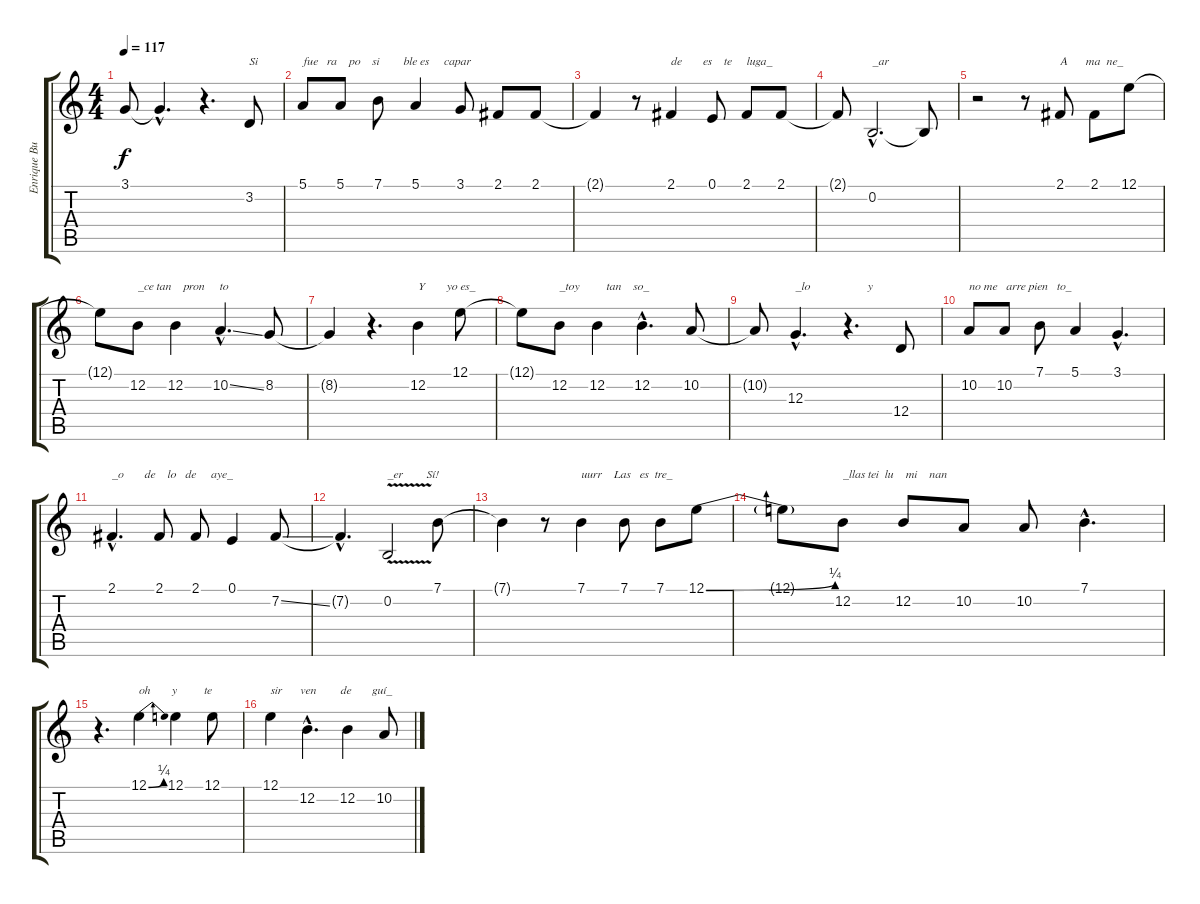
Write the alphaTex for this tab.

\track ("Enrique Bunbury - Voz" "Enrique Bu") {instrument synthbrass1}
\staff {score tabs}
\tuning (E4 B3 G3 D3 A2 E2) {hide}
\ts (4 4)
\tempo 117
\clef g2
\ks c
3.1{t}.8{dy f} 3.1{hac t}.4{d} r.4{d} 3.2.8{txt "Si"} |
5.1.8{txt "fue   ra    po    si        ble es     capar"} 5.1.8 7.1.8 5.1.4 3.1.8 2.1.8 2.1.8 |
2.1{t}.4 r.8 2.1.4{txt "de       es    te     luga_"} 0.1.8 2.1.8 2.1.8 |
2.1{t}.8 0.2{hac}.2{d txt "_ar"} 0.2{t}.8 |
r.2 r.8 2.1.8{txt "A      ma  ne_"} 2.1.8 12.1.8 |
12.1{t}.8 12.2.8{txt "_ce tan    pron     to"} 12.2.4 10.2{ss hac}.4{d} 8.2.8 |
8.2{t}.4 r.4{d} 12.2.4{txt "Y       yo es_"} 12.1.8 |
12.1{t}.8 12.2.8{txt "_toy         tan    so_"} 12.2.4 12.2{hac}.4{d} 10.2.8 |
10.2{t}.8 12.3{hac}.4{d txt "_lo                   y"} r.4{d} 12.4.8 |
10.2.8{txt "no me   arre pien   to_"} 10.2.8 7.1.8 5.1.4 3.1{hac}.4{d} |
2.1{hac}.4{d txt "_o       de    lo   de     aye_"} 2.1.8 2.1.8 0.1.4 7.2{ss}.8 |
7.2{hac t}.4{d} 0.2{v}.2{txt "_er        Sí!"} 7.1.8 |
7.1{t}.4 r.8 7.1.4{txt "uurr    Las   es  tre_"} 7.1.8 7.1.8 12.1{be (bend 0 0 60 1)}.8 |
12.1{t}.8 12.2.8{txt "_llas tei  lu    mi    nan"} 12.2.8 10.2.8 10.2.8 7.1{hac}.4{d} |
r.4{d} 12.1{be (bend 0 0 60 1)}.4{txt "oh       y         te"} 12.1.4 12.1.8 |
12.1.4{txt "sir      ven        de       guí_"} 12.2{hac}.4{d} 12.2.4 10.2.8
